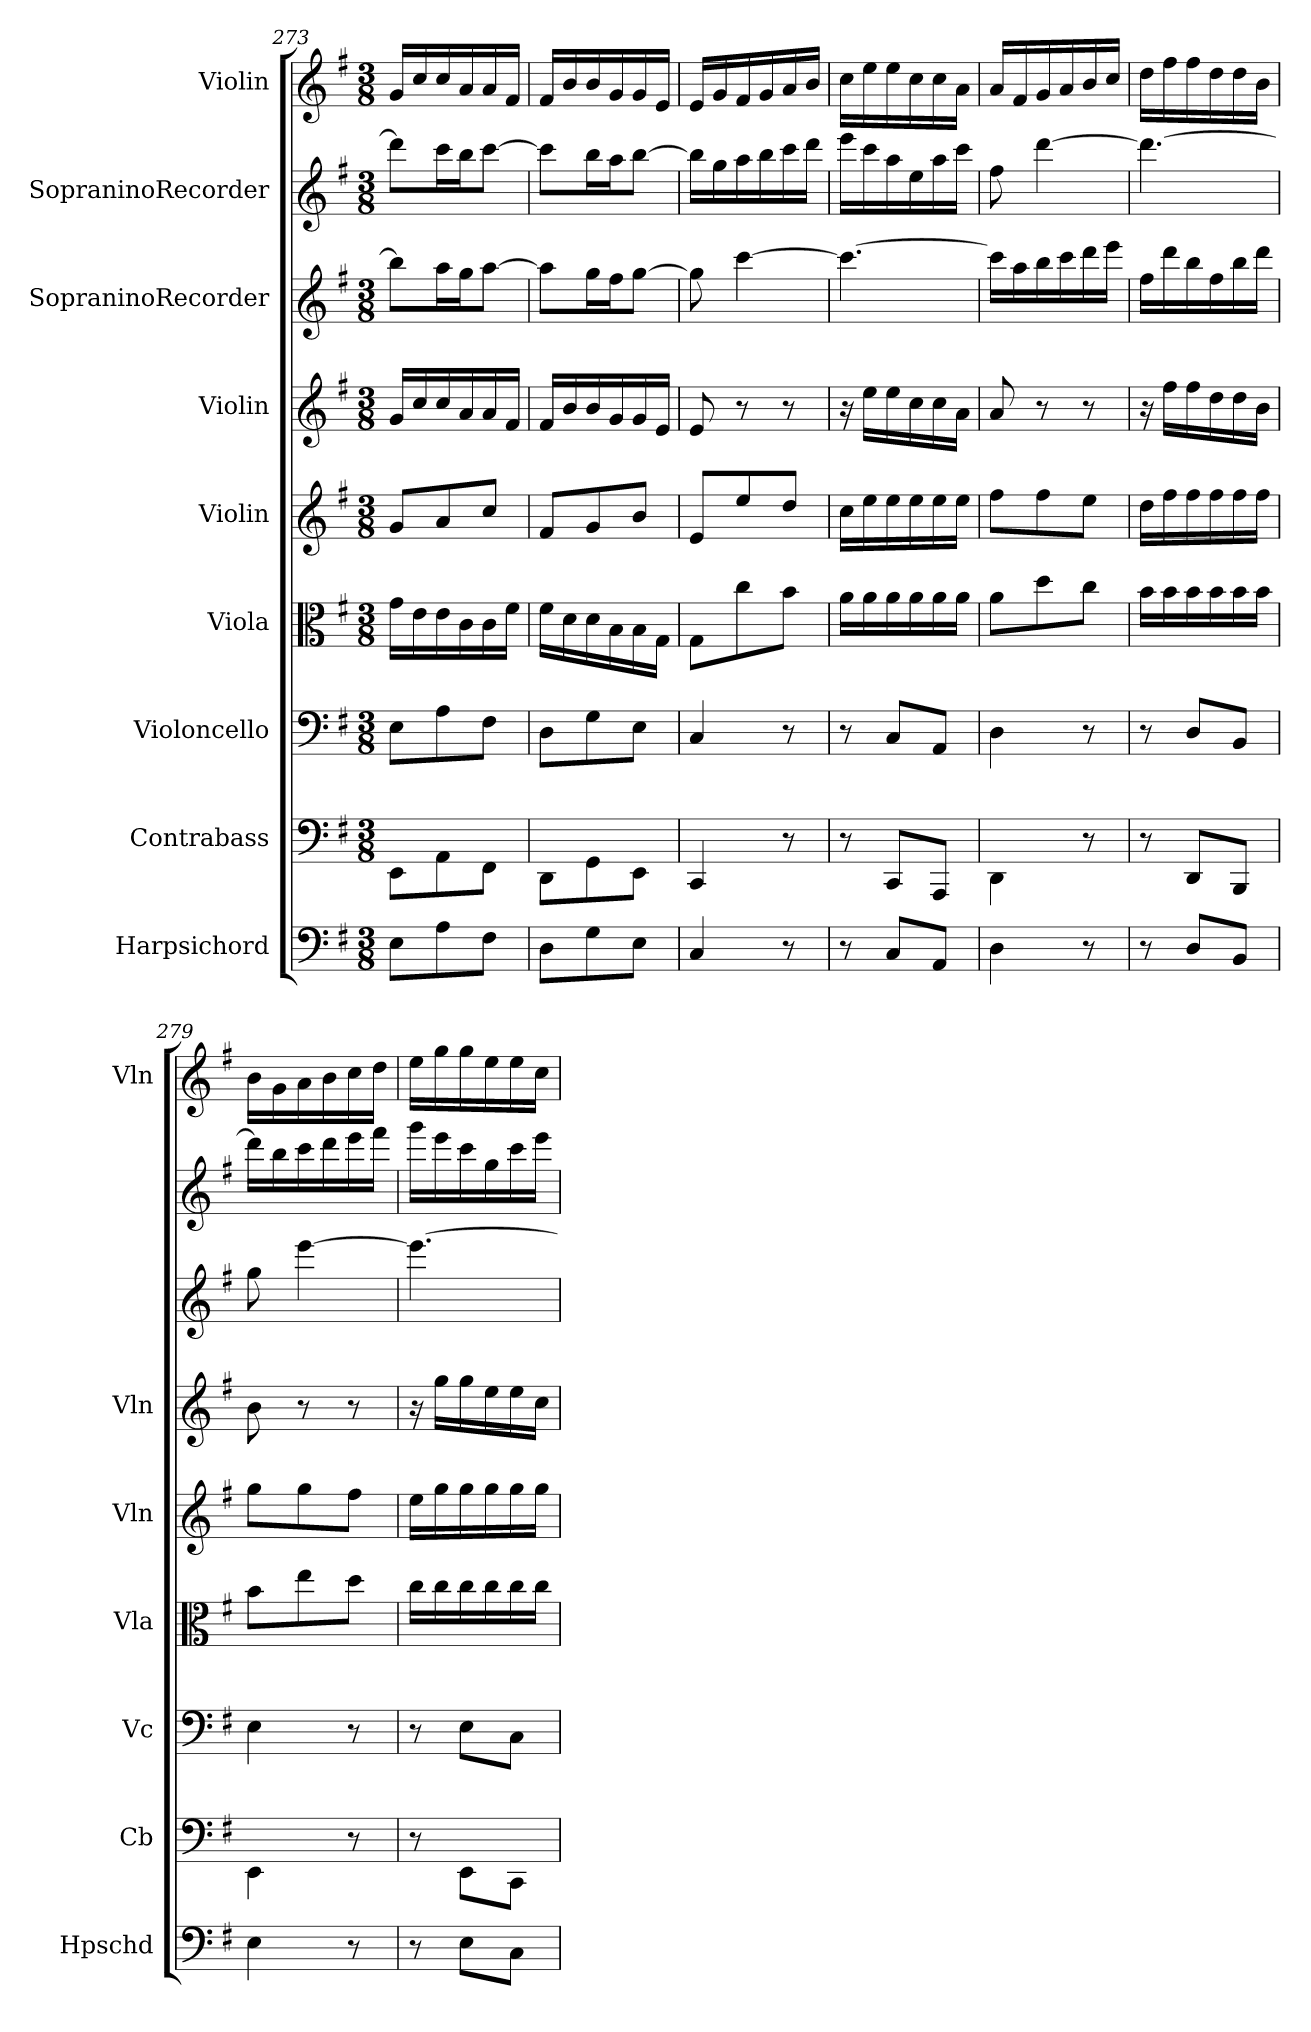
**kern	**kern	**kern	**kern	**kern	**kern	**kern	**kern	**kern
*part9	*part8	*part7	*part6	*part5	*part4	*part3	*part2	*part1
*staff9	*staff8	*staff7	*staff6	*staff5	*staff4	*staff3	*staff2	*staff1
*I"Harpsichord	*I"Contrabass	*I"Violoncello	*I"Viola	*I"Violin	*I"Violin	*I"SopraninoRecorder	*I"SopraninoRecorder	*I"Violin
*I'Hpschd	*I'Cb	*I'Vc	*I'Vla	*I'Vln	*I'Vln	*	*	*I'Vln
*clefF4	*clefF4	*clefF4	*clefC3	*clefG2	*clefG2	*clefG2	*clefG2	*clefG2
*k[f#]	*k[f#]	*k[f#]	*k[f#]	*k[f#]	*k[f#]	*k[f#]	*k[f#]	*k[f#]
*G:	*G:	*G:	*G:	*G:	*G:	*G:	*G:	*G:
*M3/8	*M3/8	*M3/8	*M3/8	*M3/8	*M3/8	*M3/8	*M3/8	*M3/8
=273	=273	=273	=273	=273	=273	=273	=273	=273
8E\L	8EE\L	8E\L	16g\LL	8g/L	16g/LL	8bb\L]	8ddd\L]	16g/LL
.	.	.	16e\	.	16cc/	.	.	16cc/
8A\	8AA\	8A\	16e\	8a/	16cc/	16aa\L	16ccc\L	16cc/
.	.	.	16c\	.	16a/	16gg\J	16bb\J	16a/
8F#\J	8FF#\J	8F#\J	16c\	8cc/J	16a/	[8aa\J	[8ccc\J	16a/
.	.	.	16f#\JJ	.	16f#/JJ	.	.	16f#/JJ
=274	=274	=274	=274	=274	=274	=274	=274	=274
8D\L	8DD\L	8D\L	16f#\LL	8f#/L	16f#/LL	8aa\L]	8ccc\L]	16f#/LL
.	.	.	16d\	.	16b/	.	.	16b/
8G\	8GG\	8G\	16d\	8g/	16b/	16gg\L	16bb\L	16b/
.	.	.	16B\	.	16g/	16ff#\J	16aa\J	16g/
8E\J	8EE\J	8E\J	16B\	8b/J	16g/	[8gg\J	[8bb\J	16g/
.	.	.	16G\JJ	.	16e/JJ	.	.	16e/JJ
=275	=275	=275	=275	=275	=275	=275	=275	=275
4C/	4CC/	4C/	8G\L	8e/L	8e/	8gg\]	16bb\LL]	16e/LL
.	.	.	.	.	.	.	16gg\	16g/
.	.	.	8cc\	8ee/	8r	[4ccc\	16aa\	16f#/
.	.	.	.	.	.	.	16bb\	16g/
8r	8r	8r	8b\J	8dd/J	8r	.	16ccc\	16a/
.	.	.	.	.	.	.	16ddd\JJ	16b/JJ
=276	=276	=276	=276	=276	=276	=276	=276	=276
8r	8r	8r	16a\LL	16cc\LL	16r	4.ccc\_	16eee\LL	16cc\LL
.	.	.	16a\	16ee\	16ee\LL	.	16ccc\	16ee\
8C/L	8CC/L	8C/L	16a\	16ee\	16ee\	.	16aa\	16ee\
.	.	.	16a\	16ee\	16cc\	.	16ee\	16cc\
8AA/J	8AAA/J	8AA/J	16a\	16ee\	16cc\	.	16aa\	16cc\
.	.	.	16a\JJ	16ee\JJ	16a\JJ	.	16ccc\JJ	16a\JJ
=277	=277	=277	=277	=277	=277	=277	=277	=277
4D\	4DD\	4D\	8a\L	8ff#\L	8a/	16ccc\LL]	8ff#\	16a/LL
.	.	.	.	.	.	16aa\	.	16f#/
.	.	.	8dd\	8ff#\	8r	16bb\	[4ddd\	16g/
.	.	.	.	.	.	16ccc\	.	16a/
8r	8r	8r	8cc\J	8ee\J	8r	16ddd\	.	16b/
.	.	.	.	.	.	16eee\JJ	.	16cc/JJ
=278	=278	=278	=278	=278	=278	=278	=278	=278
8r	8r	8r	16b\LL	16dd\LL	16r	16ff#\LL	4.ddd\_	16dd\LL
.	.	.	16b\	16ff#\	16ff#\LL	16ddd\	.	16ff#\
8D/L	8DD/L	8D/L	16b\	16ff#\	16ff#\	16bb\	.	16ff#\
.	.	.	16b\	16ff#\	16dd\	16ff#\	.	16dd\
8BB/J	8BBB/J	8BB/J	16b\	16ff#\	16dd\	16bb\	.	16dd\
.	.	.	16b\JJ	16ff#\JJ	16b\JJ	16ddd\JJ	.	16b\JJ
=279	=279	=279	=279	=279	=279	=279	=279	=279
4E\	4EE\	4E\	8b\L	8gg\L	8b\	8gg\	16ddd\LL]	16b\LL
.	.	.	.	.	.	.	16bb\	16g\
.	.	.	8ee\	8gg\	8r	[4eee\	16ccc\	16a\
.	.	.	.	.	.	.	16ddd\	16b\
8r	8r	8r	8dd\J	8ff#\J	8r	.	16eee\	16cc\
.	.	.	.	.	.	.	16fff#\JJ	16dd\JJ
=280	=280	=280	=280	=280	=280	=280	=280	=280
8r	8r	8r	16cc\LL	16ee\LL	16r	4.eee\_	16ggg\LL	16ee\LL
.	.	.	16cc\	16gg\	16gg\LL	.	16eee\	16gg\
8E\L	8EE\L	8E\L	16cc\	16gg\	16gg\	.	16ccc\	16gg\
.	.	.	16cc\	16gg\	16ee\	.	16gg\	16ee\
8C\J	8CC\J	8C\J	16cc\	16gg\	16ee\	.	16ccc\	16ee\
.	.	.	16cc\JJ	16gg\JJ	16cc\JJ	.	16eee\JJ	16cc\JJ
=	=	=	=	=	=	=	=	=
*-	*-	*-	*-	*-	*-	*-	*-	*-
